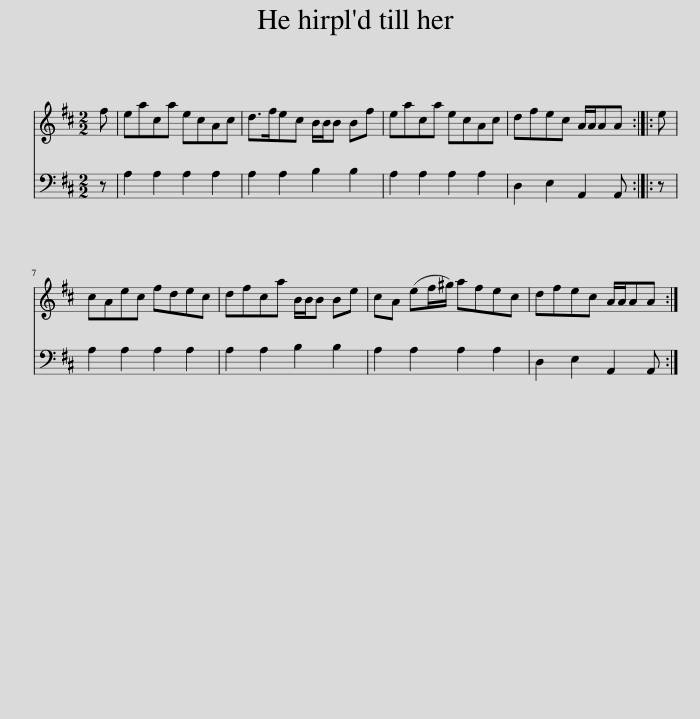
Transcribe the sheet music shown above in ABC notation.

X:1
%%score 1 2
L:1/8
M:2/2
I:linebreak $
K:D
V:1 treble
V:2 bass
V:1
 f | eaca ecAc | d>fec B/B/B Bf | eaca ecAc | dfec A/A/AA :: %5
 e |$ cAec fdec | dfca B/B/B Be | cA (ef/^g/) afec | dfec A/A/AA :| %10
V:2
 z | A,2 A,2 A,2 A,2 | A,2 A,2 B,2 B,2 | A,2 A,2 A,2 A,2 | D,2 E,2 A,,2 A,, :: %5
 z |$ A,2 A,2 A,2 A,2 | A,2 A,2 B,2 B,2 | A,2 A,2 A,2 A,2 | D,2 E,2 A,,2 A,, :| %10
